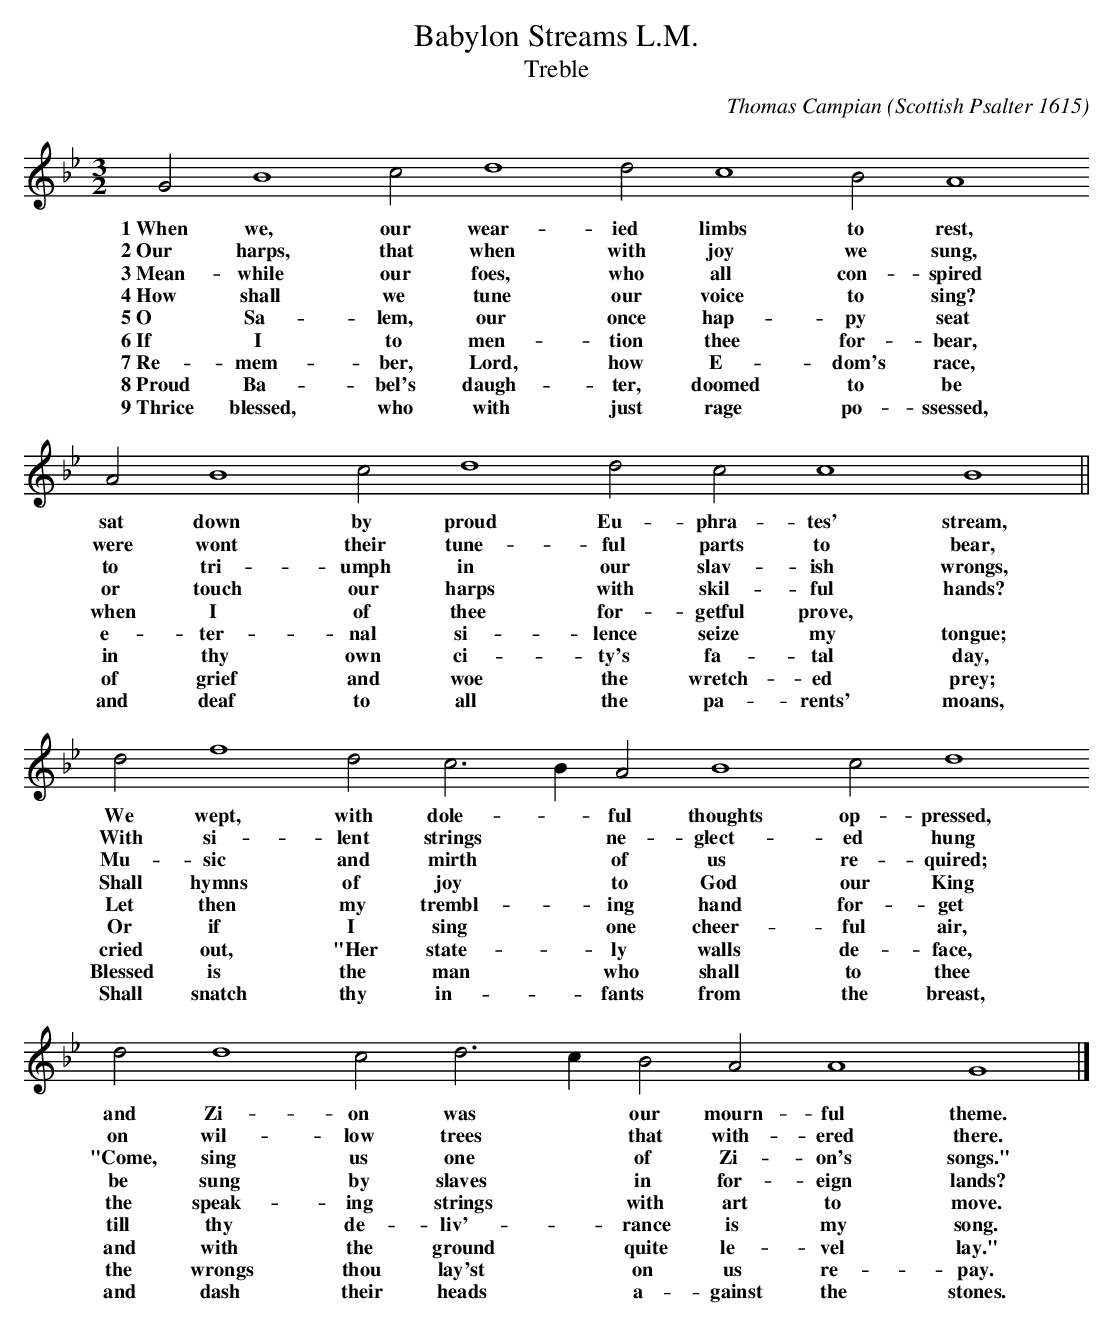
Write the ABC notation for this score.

X:1
T:Babylon Streams L.M.
T:Treble
O: Scottish Psalter 1615
O: Words, Tate and Brady, Psalm 137.
C: Thomas Campian
M:3/2
L:1/2
K:G min
G B2 c d2 d c2 B A2
w:    1~When we, our wear- ied limbs to rest,
w:    2~Our harps, that when with joy we sung,
w:    3~Mean- while our foes, who all con- spired
w:    4~How shall we tune our voice to sing?
w:    5~O Sa- lem, our once hap- py seat !
w:    6~If I to men- tion thee for- bear,
w:    7~Re- mem- ber, Lord, how E- dom's race,
w:    8~Proud Ba- bel's daugh- ter, doomed to be
w:    9~Thrice blessed, who with just rage po- ssessed,
A B2 c d2 d c c2 B2 ||
w:       sat down by proud Eu- phra- tes' stream,
w:       were wont their tune- ful parts to bear,
w:       to tri-  umph in our slav- ish wrongs,
w:       or touch our harps with skil- ful hands?
w:       when I of thee for- getful prove,
w:       e- ter- nal si- lence seize my tongue;
w:       in thy own ci- ty's fa- tal day,
w:       of grief and woe the wretch- ed prey;
w:       and deaf to all the pa- rents' moans,
d f2 d c > B A B2 c d2
w:       We wept, with dole- * ful thoughts op- pressed,
w:       With si- lent strings * ne- glect- ed hung
w:       Mu- sic and mirth * of us re- quired;
w:       Shall hymns of joy * to God our King
w:       Let then my trembl- * ing hand for- get
w:       Or if I sing * one cheer- ful air,
w:       cried out, "Her state- * ly walls de- face,
w:       Blessed is the man * who shall to thee
w:       Shall snatch thy in- * fants from the breast,
d d2 c d > c B A A2 G2 |]
w:       and Zi- on was * our mourn-  ful theme.
w:       on wil- low trees * that with- ered there.
w:       "Come, sing us one * of Zi- on's songs."
w:       be sung by slaves * in for- eign lands?
w:       the speak- ing strings * with art to move.
w:       till thy de- liv'- * rance is my song.
w:       and with the ground * quite le- vel lay."
w:       the wrongs thou lay'st * on us re- pay.
w:       and dash their heads * a- gainst the stones.
